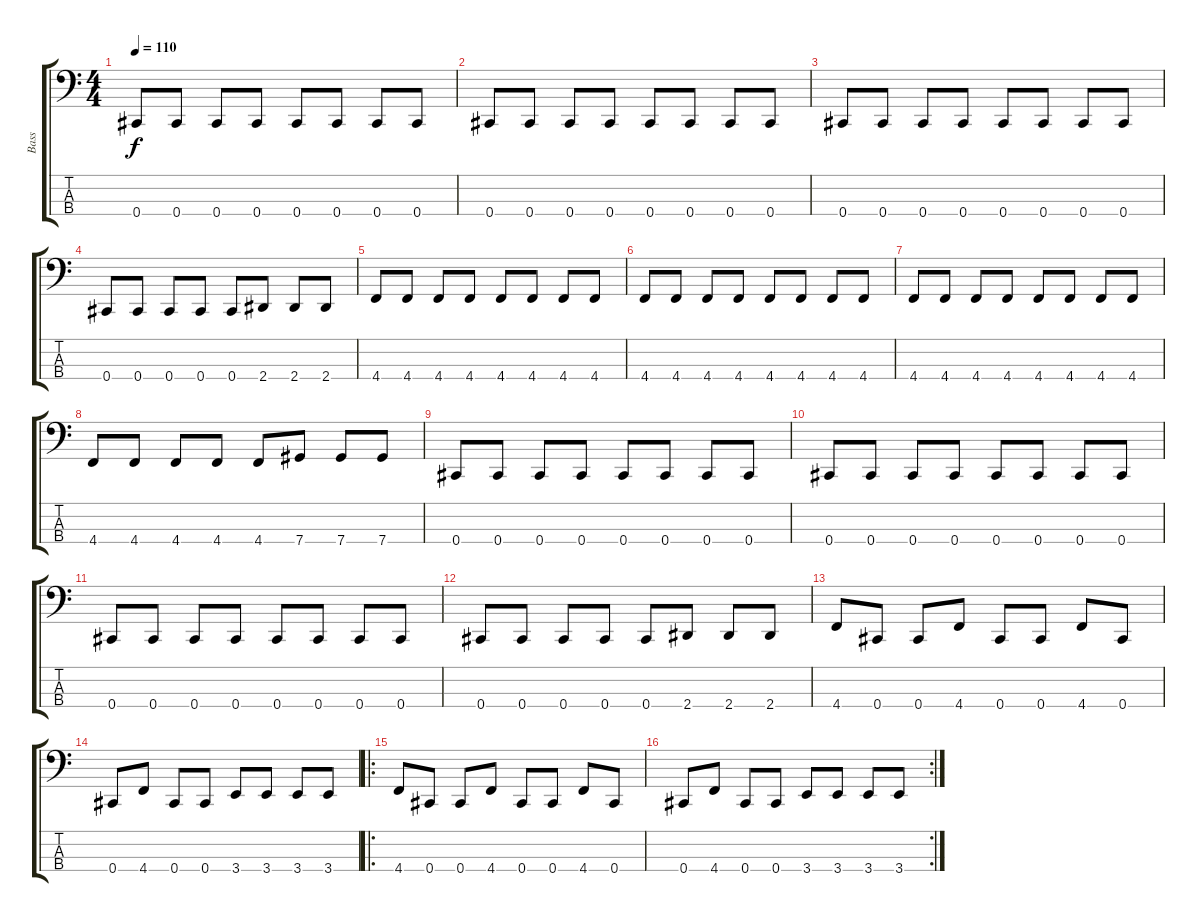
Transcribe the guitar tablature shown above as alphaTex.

\track ("Bass" "Bass") {instrument electricbasspick}
\staff {score tabs}
\tuning (Gb2 Db2 Ab1 Db1) {hide}
\ts (4 4)
\tempo 110
\clef f4
\ks c
0.4.8{dy f} 0.4.8 0.4.8 0.4.8 0.4.8 0.4.8 0.4.8 0.4.8 |
0.4.8 0.4.8 0.4.8 0.4.8 0.4.8 0.4.8 0.4.8 0.4.8 |
0.4.8 0.4.8 0.4.8 0.4.8 0.4.8 0.4.8 0.4.8 0.4.8 |
0.4.8 0.4.8 0.4.8 0.4.8 0.4.8 2.4.8 2.4.8 2.4.8 |
4.4.8 4.4.8 4.4.8 4.4.8 4.4.8 4.4.8 4.4.8 4.4.8 |
4.4.8 4.4.8 4.4.8 4.4.8 4.4.8 4.4.8 4.4.8 4.4.8 |
4.4.8 4.4.8 4.4.8 4.4.8 4.4.8 4.4.8 4.4.8 4.4.8 |
4.4.8 4.4.8 4.4.8 4.4.8 4.4.8 7.4.8 7.4.8 7.4.8 |
0.4.8 0.4.8 0.4.8 0.4.8 0.4.8 0.4.8 0.4.8 0.4.8 |
0.4.8 0.4.8 0.4.8 0.4.8 0.4.8 0.4.8 0.4.8 0.4.8 |
0.4.8 0.4.8 0.4.8 0.4.8 0.4.8 0.4.8 0.4.8 0.4.8 |
0.4.8 0.4.8 0.4.8 0.4.8 0.4.8 2.4.8 2.4.8 2.4.8 |
4.4.8 0.4.8 0.4.8 4.4.8 0.4.8 0.4.8 4.4.8 0.4.8 |
0.4.8 4.4.8 0.4.8 0.4.8 3.4.8 3.4.8 3.4.8 3.4.8 |
\ro
4.4.8 0.4.8 0.4.8 4.4.8 0.4.8 0.4.8 4.4.8 0.4.8 |
\rc 2
0.4.8 4.4.8 0.4.8 0.4.8 3.4.8 3.4.8 3.4.8 3.4.8
